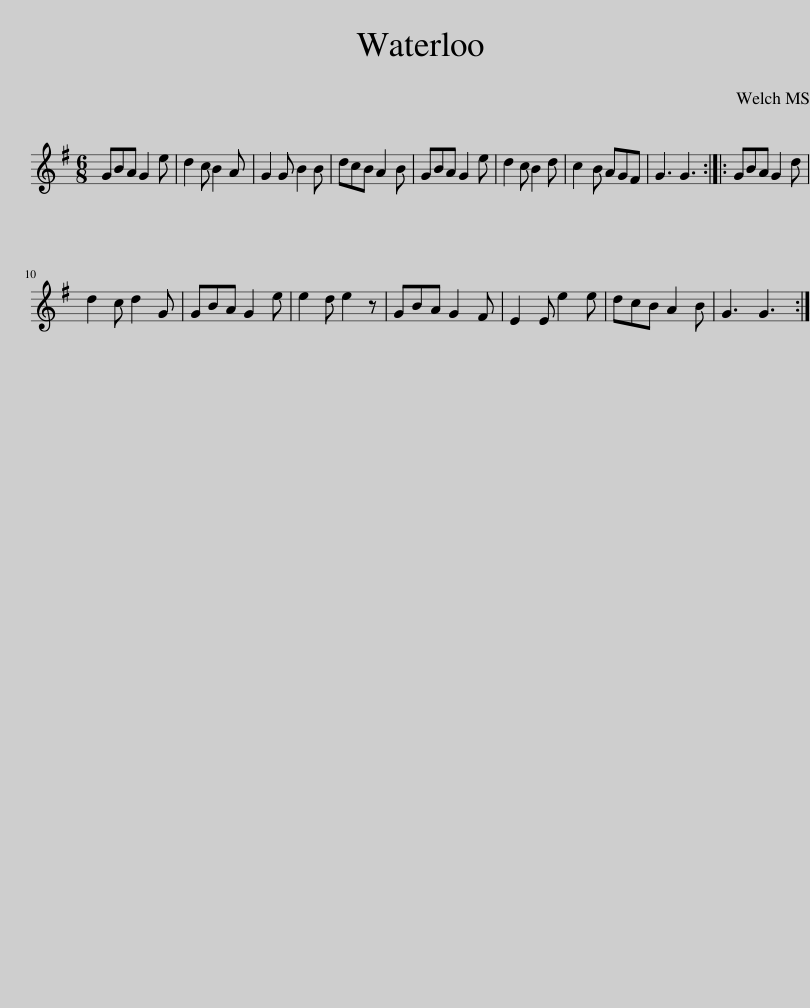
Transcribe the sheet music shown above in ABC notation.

X:1
L:1/8
M:6/8
I:linebreak $
K:G
V:1 treble
V:1
 GBA G2 e | d2 c B2 A | G2 G B2 B | dcB A2 B | GBA G2 e | %5
 d2 c B2 d | c2 B AGF | G3 G3 :: GBA G2 d |$ d2 c d2 G | %10
 GBA G2 e | e2 d e2 z | GBA G2 F | E2 E e2 e | dcB A2 B | %15
 G3 G3 :| %16
